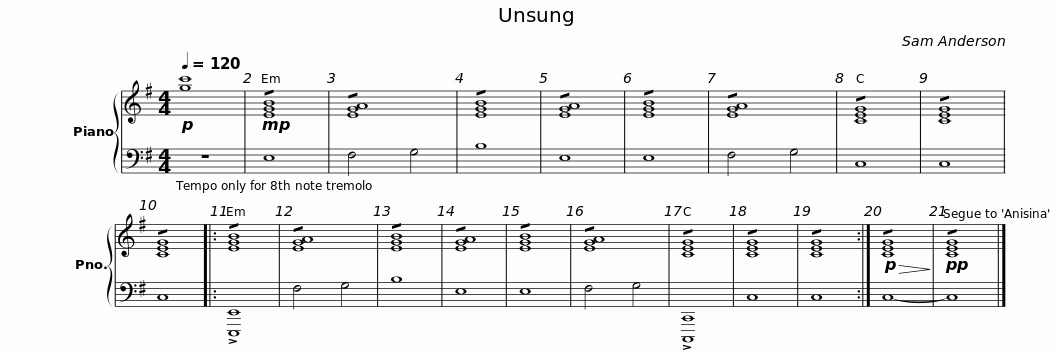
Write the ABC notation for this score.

X:1
%%score { 1 | 2 }
L:1/8
Q:1/4=120
M:4/4
I:linebreak $
K:G
V:1 treble
V:2 bass
V:1
!p! [gc']8 |!mp! !/![EGB]8 | !/![EGA]8 | !/![EGB]8 | !/![EGA]8 |$ %5
 !/![EGB]8 | !/![EGA]8 | !/![CEG]8 | !/![CEG]8 | !/![CEG]8 |: %10
 !/![EGB]8 |$ !/![EGA]8 | !/![EGB]8 | !/![EGA]8 | !/![EGB]8 |$ %15
 !/![EGA]8 | !/![CEG]8 | !/![CEG]8 |$ !/![CEG]8 :|!p!!>(! !/![CEG]8!>)! | %20
!pp! !/![CEG]8 |] %21
V:2
 z8 | E,8 | F,4 G,4 | B,8 | E,8 |$ %5
 E,8 | F,4 G,4 | C,8 | C,8 | C,8 |: %10
 !>![E,,,E,,]8 |$ F,4 G,4 | B,8 | E,8 | E,8 |$ %15
 F,4 G,4 | !>![C,,,C,,]8 | C,8 |$ C,8 :| C,8- | %20
 C,8 |] %21
